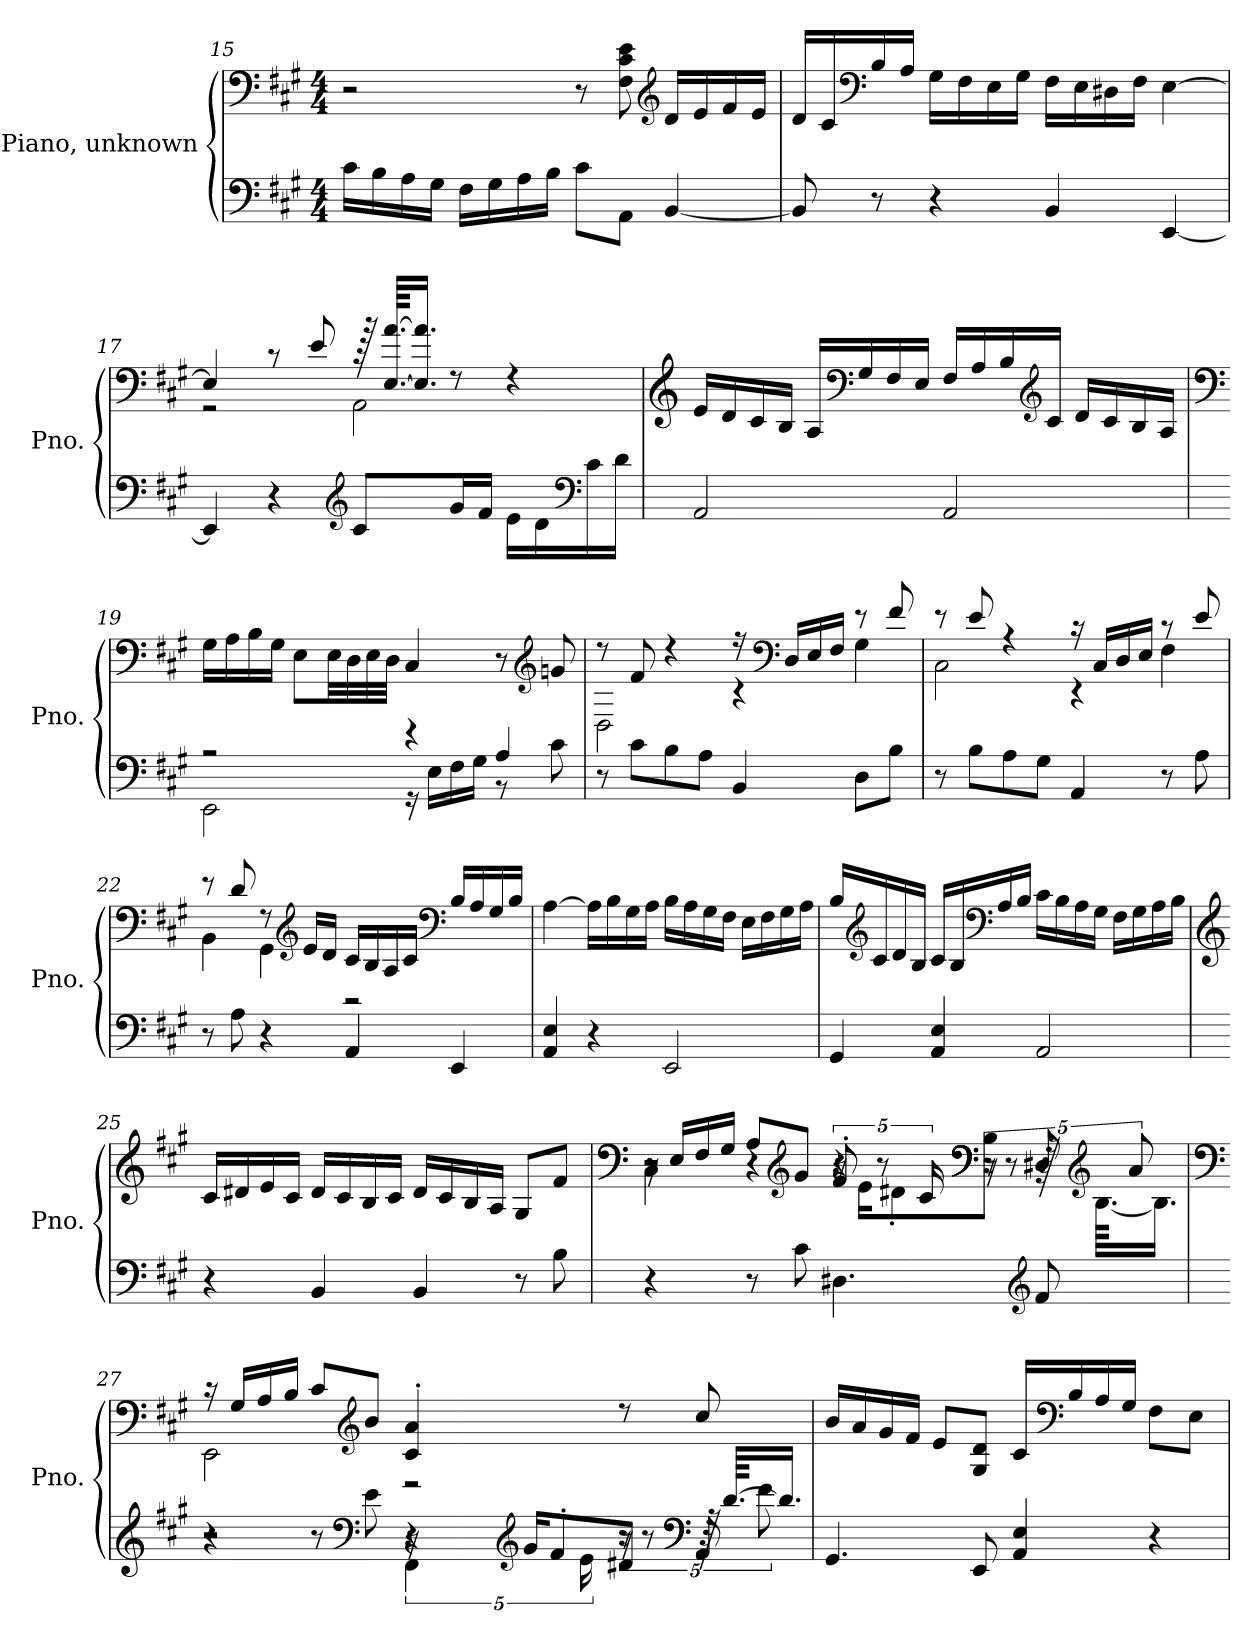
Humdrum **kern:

**kern	**kern
*part1	*part1
*staff2	*staff1
*I"Piano, unknown	*
*I'Pno.	*
*clefF4	*clefF4
*k[f#c#g#]	*k[f#c#g#]
*M4/4	*M4/4
=15	=15
16c#\LL	2r
16B\	.
16A\	.
16G#\JJ	.
16F#\LL	.
16G#\	.
16A\	.
16B\JJ	.
8c#\L	8r
8AA\J	8F#\ 8c#\ 8e\
*	*clefG2
[4BB/	16d/LL
.	16e/
.	16f#/
.	16e/JJ
!!LO:LB:g=z
=16	=16
8BB/]	16d/LL
.	16c#/
*	*clefF4
8r	16B/
.	16A/JJ
4r	16G#\LL
.	16F#\
.	16E\
.	16G#\JJ
4BB/	16F#\LL
.	16E\
.	16D#X\
.	16F#\JJ
[4EE/	[4E\
=17	=17
*	*^
4EE/]	4E/]	2r
4r	8r	.
.	8e/	.
*clefG2	*	*
8c#/L	128r	2AA\
.	[64.E/ [64.a/KKLL	.
.	16.E/] 16.a/]JJ	.
16g#/L	8r	.
16f#/JJ	.	.
16e\LL	4r	.
16d\	.	.
*clefF4	*	*
16c#\	.	.
16d\JJ	.	.
*	*v	*v
!!LO:LB:g=z
=18	=18
*	*clefG2
2AA/	16e/LL
.	16d/
.	16c#/
.	16B/JJ
.	16A/LL
*	*clefF4
.	16G#/
.	16F#/
.	16E/JJ
2AA/	16F#/LL
.	16A/
.	16B/
*	*clefG2
.	16c#/JJ
.	16d/LL
.	16c#/
.	16B/
.	16A/JJ
=19	=19
*	*clefF4
*^	*
2r	2EE\	16G#\LL
.	.	16A\
.	.	16B\
.	.	16G#\JJ
.	.	8E\L
.	.	32E\LL
.	.	32D\
.	.	32E\
.	.	32D\JJJ
4r	16r	4C#/
.	16E\LL	.
.	16F#\	.
.	16G#\JJ	.
4A/	8r	8r
*	*	*clefG2
.	8c#\	8gn/
*v	*v	*
!!LO:LB:g=z
=20	=20
*	*^
8r	8r	2D\
8c#\L	8f#/	.
8B\	4r	.
8A\J	.	.
4BB/	16r	4r
*	*clefF4	*
.	16D/LL	.
.	16E/	.
.	16F#/JJ	.
8D\L	8r	4G#\
8B\J	8f#/	.
=21	=21	=21
8r	8r	2C#\
8B\L	8e/	.
8A\	4r	.
8G#\J	.	.
4AA/	16r	4r
.	16C#/LL	.
.	16D/	.
.	16E/JJ	.
8r	8r	4F#\
8A\	8e/	.
=22	=22	=22
8r	8r	4BB\
8A\	8d/	.
4r	8r	4GG#\
*	*clefG2	*
.	16e/LL	.
.	16d/JJ	.
4AA/	16c#/LL	2r
.	16B/	.
.	16A/	.
.	16c#/JJ	.
*	*clefF4	*
4EE/	16B/LL	.
.	16A/	.
.	16G#/	.
.	16B/JJ	.
*	*v	*v
!!LO:LB:g=z
=23	=23
4AA/ 4E/	[4A\
4r	16A\LL]
.	16B\
.	16G#\
.	16A\JJ
2EE/	16B\LL
.	16A\
.	16G#\
.	16F#\JJ
.	16E\LL
.	16F#\
.	16G#\
.	16A\JJ
=24	=24
4GG#/	16B/LL
*	*clefG2
.	16c#/
.	16d/
.	16B/JJ
4AA/ 4E/	16c#/LL
.	16B/
*	*clefF4
.	16A/
.	16B/JJ
2AA/	16c#\LL
.	16B\
.	16A\
.	16G#\JJ
.	16F#\LL
.	16G#\
.	16A\
.	16B\JJ
!!LO:LB:g=z
=25	=25
*	*clefG2
4r	16c#/LL
.	16d#X/
.	16e/
.	16c#/JJ
4BB/	16d#/LL
.	16c#/
.	16B/
.	16c#/JJ
4BB/	16d#/LL
.	16c#/
.	16B/
.	16A/JJ
8r	8G#/L
8B\	8f#/J
!!LO:PB:g=z
=26	=26
*	*clefF4
*	*^
*	*	*^
4r	16r	4C#\	2r
.	16E/LL	.	.
.	16F#/	.	.
.	16G#/JJ	.	.
8r	8A/L	4r	.
*	*clefG2	*	*
8c#\	8g#/J	.	.
4.D#X\	10f#'/	16r	4r
.	.	16e\KL	.
.	10r	.	.
.	.	8d#X'\	.
.	20c#/	.	.
*	*clefF4	*	*
.	20r	8B\J	8r
.	10r	.	.
*clefG2	*	*	*
8f#/	.	128r	8D#X/
*	*clefG2	*	*
.	.	[64.B\KKLL	.
.	10a/	.	.
.	.	16.B\JJ]	.
*	*v	*v	*v
!!LO:LB:g=z
=27	=27
*	*clefF4
*^	*^
*	*^	*	*
2r	4r	2r	16r	2EE\
.	.	.	16G#/LL	.
.	.	.	16A/	.
.	.	.	16B/JJ	.
.	8r	.	8c#/L	.
*clefF4	*	*	*clefG2	*
.	8e\	.	8b/J	.
16r	5FF#\	4r	4c#/' 4a/'	2r
*clefG2	*	*	*	*
16g#/KL	.	.	.	.
8f#'/	.	.	.	.
.	20e\	.	.	.
8d#X/J	20r	8r	8r	.
.	10r	.	.	.
*clefF4	*	*	*	*
128r	.	8AA/	8cc#/	.
[64.d#/KKLL	.	.	.	.
.	10f#\	.	.	.
16.d#/JJ]	.	.	.	.
*v	*v	*v	*	*
*	*v	*v
=28	=28
4.GG#/	16b/LL
.	16a/
.	16g#/
.	16f#/JJ
.	8e/L
8EE/	8G#/ 8d/J
4AA/ 4E/	16c#/LL
*	*clefF4
.	16B/
.	16A/
.	16G#/JJ
4r	8F#\L
.	8E\J
=	=
*-	*-
